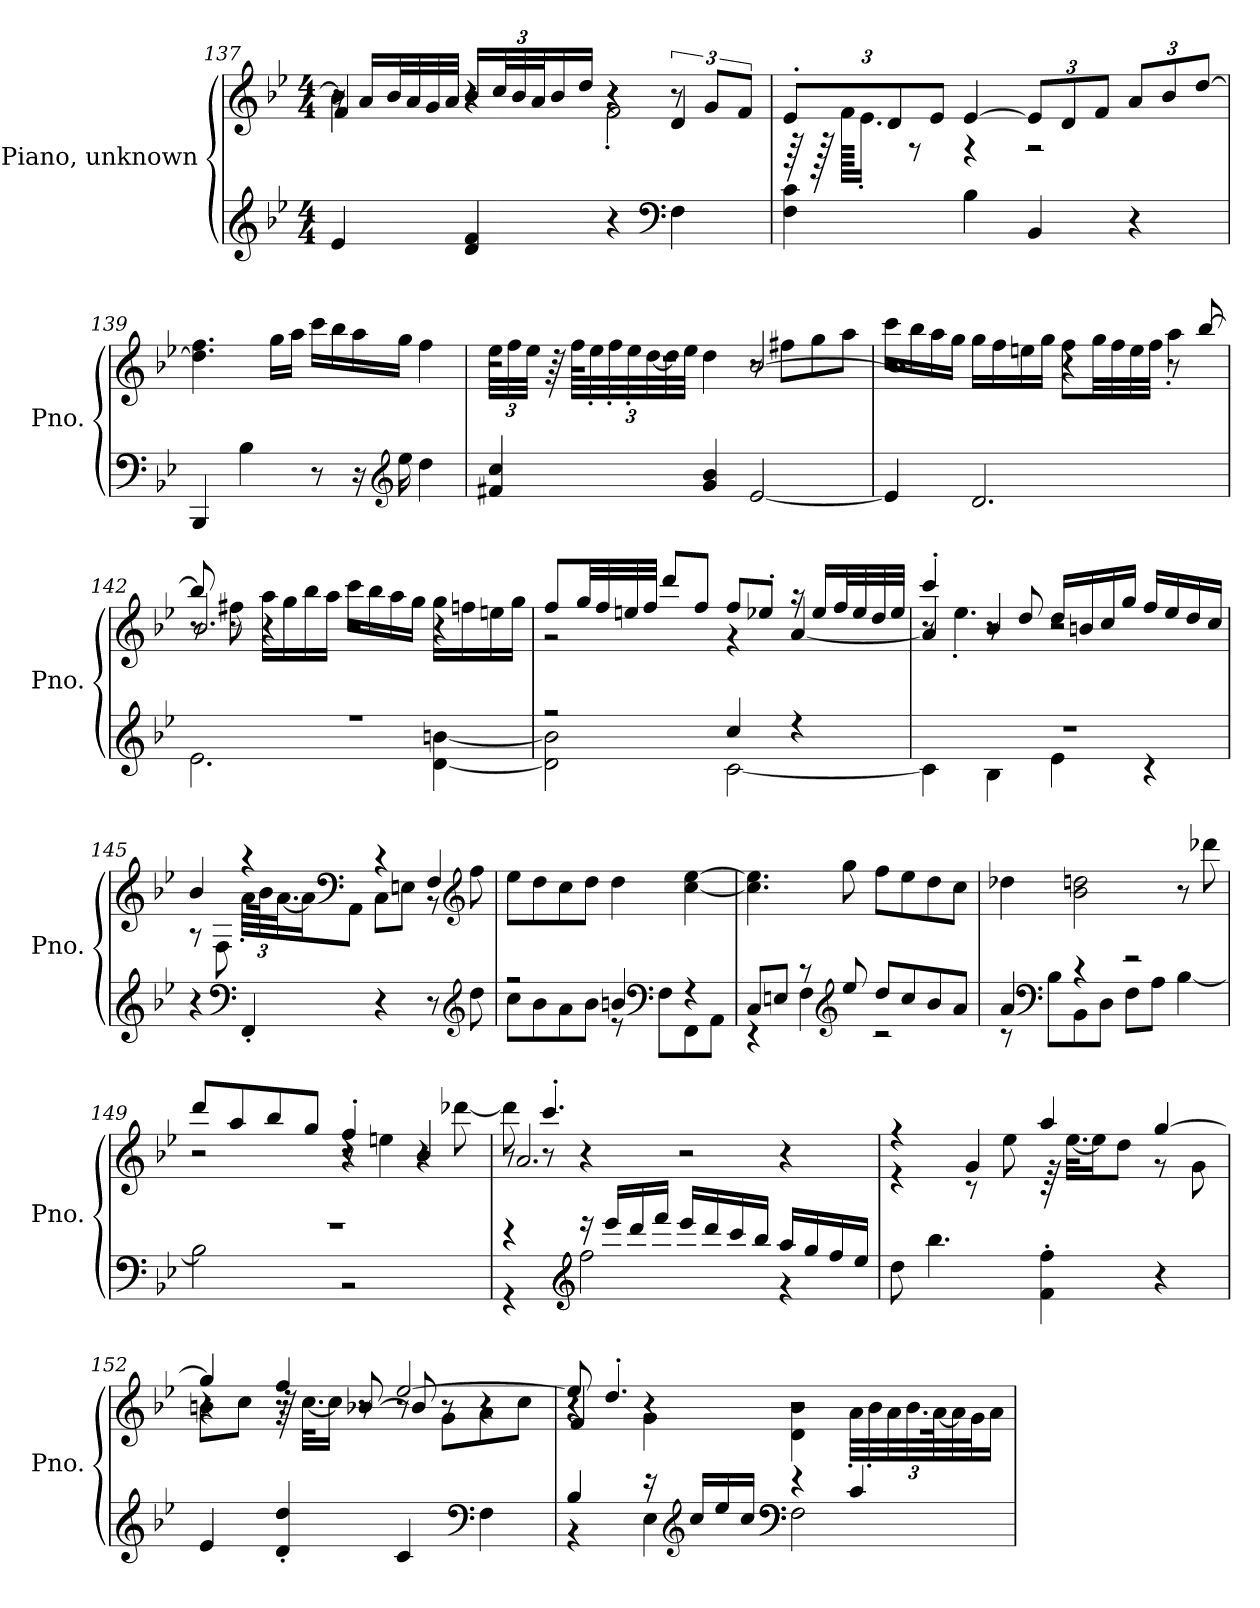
**kern	**kern
*part1	*part1
*staff2	*staff1
*I"Piano, unknown	*
*I'Pno.	*
*clefG2	*clefG2
*k[b-e-]	*k[b-e-]
*M4/4	*M4/4
=137	=137
*	*^
*	*	*^
4e-/	16r	4b-\]	4f/
.	16a/LL	.	.
.	32b-/L	.	.
.	32a/	.	.
.	32g/	.	.
.	32a/JJJ	.	.
4d/ 4f/	16b-/LL	4r	4r
*	*Xbrackettup	*	*
.	48cc/L	.	.
.	48b-/	.	.
.	48a/J	.	.
.	16b-/	.	.
.	16dd/JJ	.	.
4r	4r	2f'\	4r
*clefF4	*	*	*
*	*brackettup	*	*
4F\	12r	.	4d/
.	12g/L	.	.
.	12f/J	.	.
*	*v	*v	*v
!!LO:LB:g=z
=138	=138
*	*Xbrackettup
*	*^
4F\ 4c\	12e-'/L	64r
.	.	128r
.	.	128f\KKKLL
.	.	16.e-'\JJ
.	12d/	.
.	.	8r
.	12e-/J	.
4B-\	[4e-/	4r
4BB-/	12e-/L]	2r
.	12d/	.
.	12f/J	.
4r	12a/L	.
.	12b-/	.
.	[12dd/J	.
*	*v	*v
=139	=139
4BBB-/	4.dd\] 4.ff\
4B-\	.
.	16gg\LL
.	16aa\JJ
8r	16ccc\LL
.	16bb-\
16r	16aa\
*clefG2	*
16ee-\	16gg\JJ
4dd\	4ff\
=140	=140
*	*^
*	*	*^
4f#X/ 4cc/	1r	48ee-\LLL	2r
.	.	48ff\	.
.	.	48ee-\JJJ	.
.	.	64r	.
.	.	64ff\KLLL	.
.	.	32ee-'\	.
.	.	48ff'\	.
.	.	48ee-'\	.
.	.	[48dd\	.
.	.	32dd\]	.
.	.	32ee-\JJJ	.
4g/ 4b-/	.	4dd\	.
[2e-/	.	8r	[2b-/
.	.	8ff#X\L	.
.	.	8gg\	.
.	.	8aa\J	.
!!LO:LB:g=z	!!	!!
=141	=141	=141	=141
4e-/]	2r	16ccc\LL	1b-]
.	.	16bb-\	.
.	.	16aa\	.
.	.	16gg\JJ	.
2.d/	.	16gg\LL	.
.	.	16ff\	.
.	.	16een\	.
.	.	16gg\JJ	.
.	4r	8ff\L	.
.	.	32gg\LL	.
.	.	32ff\	.
.	.	32ee\	.
.	.	32ff\JJJ	.
.	8r	4aa'\	.
.	[8bb-/	.	.
=142	=142	=142	=142
*^	*	*	*
1r	2.e-\	8bb-/]	8r	2.b-/
.	.	8r	8ff#X\	.
.	.	4r	16aa\LL	.
.	.	.	16gg\	.
.	.	.	16bb-\	.
.	.	.	16aa\JJ	.
.	.	2r	16ccc\LL	.
.	.	.	16bb-\	.
.	.	.	16aa\	.
.	.	.	16gg\JJ	.
.	[4d\ [4bn\	.	16gg\LL	4r
.	.	.	16ffn\	.
.	.	.	16een\	.
.	.	.	16gg\JJ	.
*	*	*	*v	*v
!!LO:LB:g=z
=143	=143	=143	=143
2r	2d\] 2b\]	8ff/L	2r
.	.	32gg/LL	.
.	.	32ff/	.
.	.	32een/	.
.	.	32ff/JJJ	.
.	.	8ddd/L	.
.	.	8ff/J	.
4cc/	[2c\	8ff/L	4r
.	.	8ee-X'/J	.
4r	.	16r	[4a/
.	.	16ee-/LL	.
.	.	32ff/L	.
.	.	32ee-/	.
.	.	32dd/	.
.	.	32ee-/JJJ	.
=144	=144	=144	=144
*	*	*	*^
1r	4c\]	4ccc'/	8r	4a/]
.	.	.	4.ee-'\	.
.	4B-\	8r	.	4b-/
.	.	8dd/	.	.
.	4e-\	16dd/LL	2r	2r
.	.	16bn/	.	.
.	.	16cc/	.	.
.	.	16gg/JJ	.	.
.	4r	16ff/LL	.	.
.	.	16ee-/	.	.
.	.	16dd/	.	.
.	.	16cc/JJ	.	.
*v	*v	*	*	*
*	*	*v	*v
!!LO:LB:g=z
=145	=145	=145
4r	4b-/	8r
.	.	8F\
*clefF4	*	*
4FF'/	4r	48a'\LLL
.	.	96b-\K
.	.	[48.a\J
.	.	16a\J]
*	*clefF4	*
.	.	8AA\J
4r	4r	8C\L
.	.	8En\J
8r	4F/	8r
*clefG2	*clefG2	*
8dd\	.	8ff\
*	*v	*v
=146	=146
*^	*
2r	8cc\L	8ee-\L
.	8b-\	8dd\
.	8a\	8cc\
.	8b-\J	8dd\J
4bn/	8r	4dd\
*clefF4	*	*
.	8F\L	.
4r	8FF\	[4cc\ [4ee-\
.	8AA\J	.
=147	=147	=147
8C/L	4r	4.cc\] 4.ee-\]
8En/J	.	.
8r	4F\	.
*clefG2	*	*
8ee-/	.	8gg\
8dd/L	2r	8ff\L
8cc/	.	8ee-\
8b-/	.	8dd\
8a/J	.	8cc\J
!!LO:PB:g=z
=148	=148	=148
4a/	8r	4dd-X\
*clefF4	*	*
.	8B-\L	.
4r	8BB-\	2b-\ 2ddn\
.	8D\J	.
2r	8F\L	.
.	8A\J	.
.	[4B-\	8r
.	.	8ddd-X\
=149	=149	=149
*	*	*^
*	*	*	*^
1r	2B-\]	8ddd/L	2r	2r
.	.	8aa/	.	.
.	.	8bb-/	.	.
.	.	8gg/J	.	.
.	2r	4ff'/	8r	4r
.	.	.	4een\	.
.	.	4r	.	4b-/
.	.	.	[8ddd-X\	.
=150	=150	=150	=150	=150
4r	4r	8r	8ddd-\]	2.a/
.	.	4.ccc'/	8r	.
*clefG2	*	*	*	*
16r	2ff\	.	4r	.
16eee-/LL	.	.	.	.
16ddd/	.	.	.	.
16fff/JJ	.	.	.	.
16eee-/LL	.	2r	2r	.
16ddd/	.	.	.	.
16ccc/	.	.	.	.
16bb-/JJ	.	.	.	.
16aa/LL	4r	.	.	4r
16gg/	.	.	.	.
16ff/	.	.	.	.
16ee-/JJ	.	.	.	.
*v	*v	*	*	*
*	*	*v	*v
!!LO:LB:g=z
=151	=151	=151
8dd\	4r	4r
4.bb-\	.	.
.	4g/	8r
.	.	8ee-\
4f\' 4ff\'	4aa/	64r
.	.	[32.ee-\KLL
.	.	16ee-\J]
.	.	8dd\J
4r	[4gg/	8r
.	.	8g\
=152	=152	=152
*	*	*^
4e-/	4gg/]	8bn\L	4r
.	.	8cc\J	.
4d/' 4dd/'	4ff/	64r	8r
.	.	[32.cc\KLL	.
.	.	16cc\JJ]	.
.	.	8r	[8b-X/
4c/	[2ee-/	8r	8b-/]
.	.	8g\L	8r
*clefF4	*	*	*
4F\	.	8a\	4r
.	.	8cc\J	.
!!LO:LB:g=z	!!	!!
=153	=153	=153	=153
*^	*	*	*
4B-/	4r	8ee-/]	4r	4f/
.	.	4.dd'/	.	.
16r	4E-\	.	4g\	4r
*clefG2	*	*	*	*
16cc/LL	.	.	.	.
16ee-/	.	.	.	.
16cc/JJ	.	.	.	.
*clefF4	*	*	*	*
4r	2F\	2r	4d\ 4b-\	2r
4c/	.	.	32a'\LLL	.
.	.	.	32b-'\	.
.	.	.	48a\	.
.	.	.	48.b-\	.
.	.	.	[96a\K	.
.	.	.	32a\]	.
.	.	.	32g\J	.
.	.	.	16a\JJ	.
*v	*v	*	*	*
*	*v	*v	*v
=	=
*-	*-
